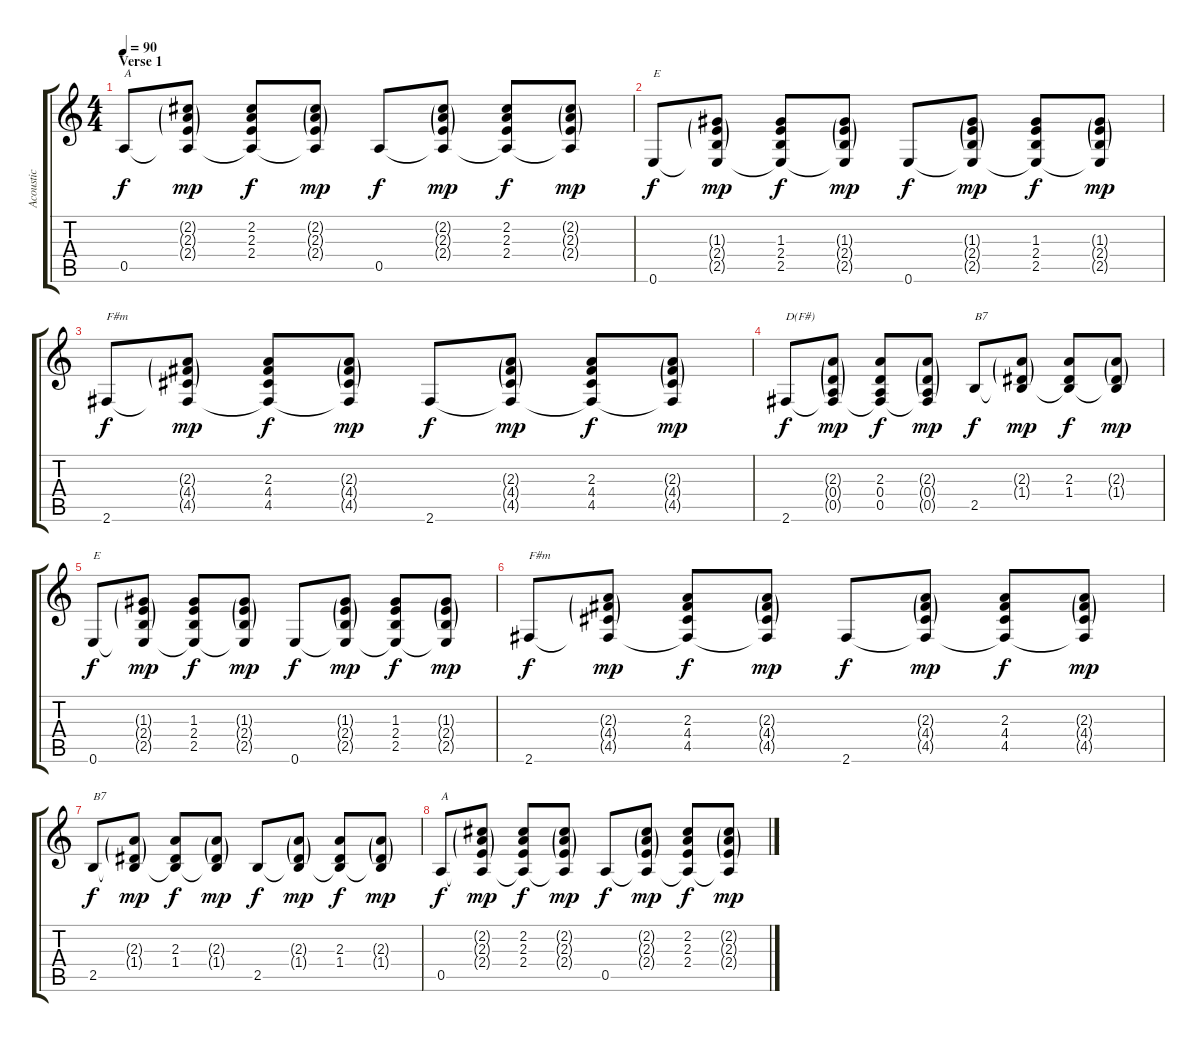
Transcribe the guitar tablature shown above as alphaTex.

\track ("Acoustic" "Acoustic") {instrument acousticguitarsteel}
\staff {score tabs}
\tuning (E4 B3 G3 D3 A2 E2) {hide}
\ts (4 4)
\section ("" "Verse 1")
\tempo 90
\clef g2
\ks c
0.5.8{txt "A" dy f} (2.2{g} 2.3{g} 2.4{g} 0.5{t}).8{dy mp} (2.2 2.3 2.4 0.5{t}).8{dy f} (2.2{g} 2.3{g} 2.4{g} 0.5{t}).8{dy mp} 0.5.8{dy f} (2.2{g} 2.3{g} 2.4{g} 0.5{t}).8{dy mp} (2.2 2.3 2.4 0.5{t}).8{dy f} (2.2{g} 2.3{g} 2.4{g} 0.5{t}).8{dy mp} |
0.6.8{txt "E" dy f} (1.3{g} 2.4{g} 2.5{g} 0.6{t}).8{dy mp} (1.3 2.4 2.5 0.6{t}).8{dy f} (1.3{g} 2.4{g} 2.5{g} 0.6{t}).8{dy mp} 0.6.8{dy f} (1.3{g} 2.4{g} 2.5{g} 0.6{t}).8{dy mp} (1.3 2.4 2.5 0.6{t}).8{dy f} (1.3{g} 2.4{g} 2.5{g} 0.6{t}).8{dy mp} |
2.6.8{txt "F#m" dy f} (2.3{g} 4.4{g} 4.5{g} 2.6{t}).8{dy mp} (2.3 4.4 4.5 2.6{t}).8{dy f} (2.3{g} 4.4{g} 4.5{g} 2.6{t}).8{dy mp} 2.6.8{dy f} (2.3{g} 4.4{g} 4.5{g} 2.6{t}).8{dy mp} (2.3 4.4 4.5 2.6{t}).8{dy f} (2.3{g} 4.4{g} 4.5{g} 2.6{t}).8{dy mp} |
2.6.8{txt "D(F#)" dy f} (2.3{g} 0.4{g} 0.5{g} 2.6{t}).8{dy mp} (2.3 0.4 0.5 2.6{t}).8{dy f} (2.3{g} 0.4{g} 0.5{g} 2.6{t}).8{dy mp} 2.5.8{txt "B7" dy f} (2.3{g} 1.4{g} 2.5{t}).8{dy mp} (2.3 1.4 2.5{t}).8{dy f} (2.3{g} 1.4{g} 2.5{t}).8{dy mp} |
0.6.8{txt "E" dy f} (1.3{g} 2.4{g} 2.5{g} 0.6{t}).8{dy mp} (1.3 2.4 2.5 0.6{t}).8{dy f} (1.3{g} 2.4{g} 2.5{g} 0.6{t}).8{dy mp} 0.6.8{dy f} (1.3{g} 2.4{g} 2.5{g} 0.6{t}).8{dy mp} (1.3 2.4 2.5 0.6{t}).8{dy f} (1.3{g} 2.4{g} 2.5{g} 0.6{t}).8{dy mp} |
2.6.8{txt "F#m" dy f} (2.3{g} 4.4{g} 4.5{g} 2.6{t}).8{dy mp} (2.3 4.4 4.5 2.6{t}).8{dy f} (2.3{g} 4.4{g} 4.5{g} 2.6{t}).8{dy mp} 2.6.8{dy f} (2.3{g} 4.4{g} 4.5{g} 2.6{t}).8{dy mp} (2.3 4.4 4.5 2.6{t}).8{dy f} (2.3{g} 4.4{g} 4.5{g} 2.6{t}).8{dy mp} |
2.5.8{txt "B7" dy f} (2.3{g} 1.4{g} 2.5{t}).8{dy mp} (2.3 1.4 2.5{t}).8{dy f} (2.3{g} 1.4{g} 2.5{t}).8{dy mp} 2.5.8{dy f} (2.3{g} 1.4{g} 2.5{t}).8{dy mp} (2.3 1.4 2.5{t}).8{dy f} (2.3{g} 1.4{g} 2.5{t}).8{dy mp} |
0.5.8{txt "A" dy f} (2.2{g} 2.3{g} 2.4{g} 0.5{t}).8{dy mp} (2.2 2.3 2.4 0.5{t}).8{dy f} (2.2{g} 2.3{g} 2.4{g} 0.5{t}).8{dy mp} 0.5.8{dy f} (2.2{g} 2.3{g} 2.4{g} 0.5{t}).8{dy mp} (2.2 2.3 2.4 0.5{t}).8{dy f} (2.2{g} 2.3{g} 2.4{g} 0.5{t}).8{dy mp}
